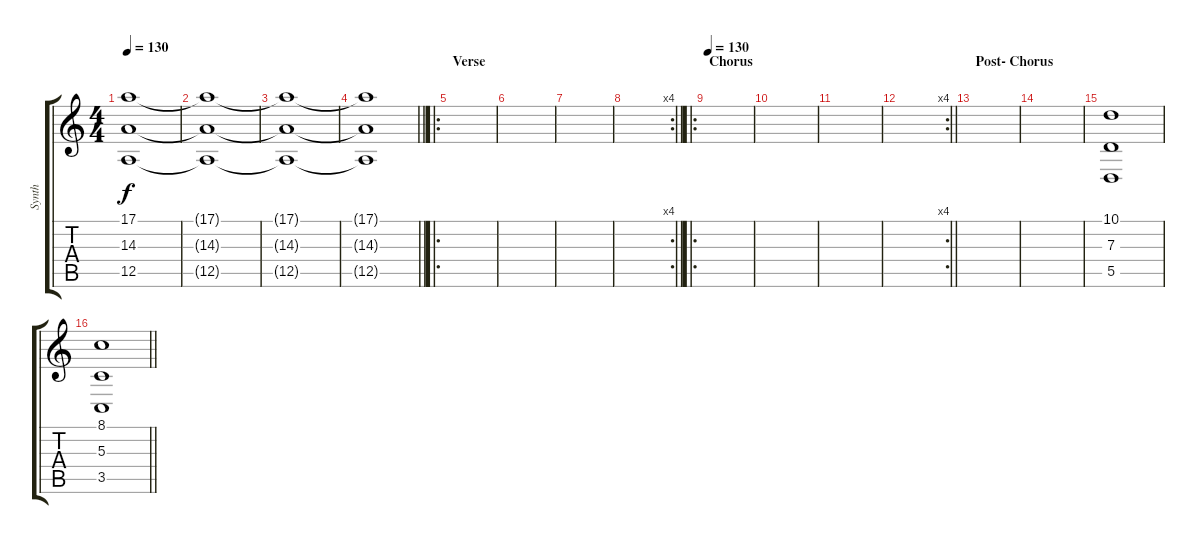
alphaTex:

\track ("Synth" "Synth") {instrument choiraahs}
\staff {score tabs}
\tuning (E4 B3 G3 D3 A2 E2) {hide}
\ts (4 4)
\tempo 130
\clef g2
\ks c
(17.1 14.3 12.5).1{dy f} |
(17.1{t} 14.3{t} 12.5{t}).1 |
(17.1{t} 14.3{t} 12.5{t}).1 |
\barLineRight lightlight
(17.1{t} 14.3{t} 12.5{t}).1 |
\ro
\section ("" "Verse")
|
|
|
\rc 4
\barLineRight lightlight
|
\ro
\section ("" "Chorus")
\tempo 130
|
|
|
\rc 4
\barLineRight lightlight
|
\section ("" "Post- Chorus")
|
|
(10.1 7.3 5.5).1 |
\barLineRight lightlight
(8.1 5.3 3.5).1
